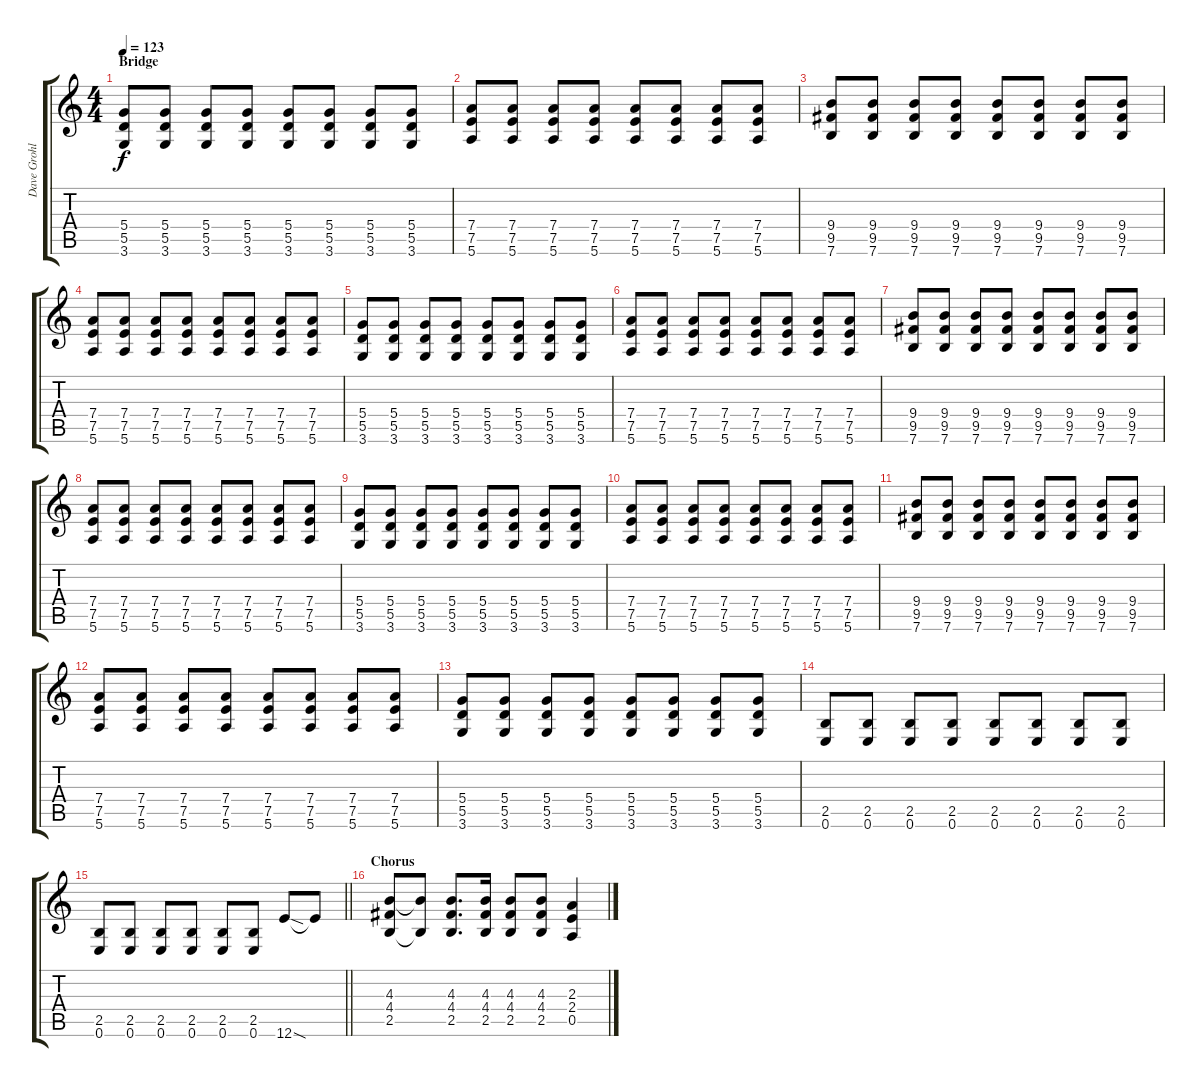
\track ("Dave Grohl (Rhytm guitar)" "Dave Grohl") {instrument distortionguitar}
\staff {score tabs}
\tuning (E4 B3 G3 D3 A2 E2) {hide}
\ts (4 4)
\section ("" "Bridge")
\tempo 123
\clef g2
\ks c
(5.4 5.5 3.6).8{dy f volume 16 balance 8} (5.4 5.5 3.6).8 (5.4 5.5 3.6).8 (5.4 5.5 3.6).8 (5.4 5.5 3.6).8 (5.4 5.5 3.6).8 (5.4 5.5 3.6).8 (5.4 5.5 3.6).8 |
(7.4 7.5 5.6).8 (7.4 7.5 5.6).8 (7.4 7.5 5.6).8 (7.4 7.5 5.6).8 (7.4 7.5 5.6).8 (7.4 7.5 5.6).8 (7.4 7.5 5.6).8 (7.4 7.5 5.6).8 |
(9.4 9.5 7.6).8 (9.4 9.5 7.6).8 (9.4 9.5 7.6).8 (9.4 9.5 7.6).8 (9.4 9.5 7.6).8 (9.4 9.5 7.6).8 (9.4 9.5 7.6).8 (9.4 9.5 7.6).8 |
(7.4 7.5 5.6).8 (7.4 7.5 5.6).8 (7.4 7.5 5.6).8 (7.4 7.5 5.6).8 (7.4 7.5 5.6).8 (7.4 7.5 5.6).8 (7.4 7.5 5.6).8 (7.4 7.5 5.6).8 |
(5.4 5.5 3.6).8 (5.4 5.5 3.6).8 (5.4 5.5 3.6).8 (5.4 5.5 3.6).8 (5.4 5.5 3.6).8 (5.4 5.5 3.6).8 (5.4 5.5 3.6).8 (5.4 5.5 3.6).8 |
(7.4 7.5 5.6).8 (7.4 7.5 5.6).8 (7.4 7.5 5.6).8 (7.4 7.5 5.6).8 (7.4 7.5 5.6).8 (7.4 7.5 5.6).8 (7.4 7.5 5.6).8 (7.4 7.5 5.6).8 |
(9.4 9.5 7.6).8 (9.4 9.5 7.6).8 (9.4 9.5 7.6).8 (9.4 9.5 7.6).8 (9.4 9.5 7.6).8 (9.4 9.5 7.6).8 (9.4 9.5 7.6).8 (9.4 9.5 7.6).8 |
(7.4 7.5 5.6).8 (7.4 7.5 5.6).8 (7.4 7.5 5.6).8 (7.4 7.5 5.6).8 (7.4 7.5 5.6).8 (7.4 7.5 5.6).8 (7.4 7.5 5.6).8 (7.4 7.5 5.6).8 |
(5.4 5.5 3.6).8 (5.4 5.5 3.6).8 (5.4 5.5 3.6).8 (5.4 5.5 3.6).8 (5.4 5.5 3.6).8 (5.4 5.5 3.6).8 (5.4 5.5 3.6).8 (5.4 5.5 3.6).8 |
(7.4 7.5 5.6).8 (7.4 7.5 5.6).8 (7.4 7.5 5.6).8 (7.4 7.5 5.6).8 (7.4 7.5 5.6).8 (7.4 7.5 5.6).8 (7.4 7.5 5.6).8 (7.4 7.5 5.6).8 |
(9.4 9.5 7.6).8 (9.4 9.5 7.6).8 (9.4 9.5 7.6).8 (9.4 9.5 7.6).8 (9.4 9.5 7.6).8 (9.4 9.5 7.6).8 (9.4 9.5 7.6).8 (9.4 9.5 7.6).8 |
(7.4 7.5 5.6).8 (7.4 7.5 5.6).8 (7.4 7.5 5.6).8 (7.4 7.5 5.6).8 (7.4 7.5 5.6).8 (7.4 7.5 5.6).8 (7.4 7.5 5.6).8 (7.4 7.5 5.6).8 |
(5.4 5.5 3.6).8 (5.4 5.5 3.6).8 (5.4 5.5 3.6).8 (5.4 5.5 3.6).8 (5.4 5.5 3.6).8 (5.4 5.5 3.6).8 (5.4 5.5 3.6).8 (5.4 5.5 3.6).8 |
(2.5 0.6).8 (2.5 0.6).8 (2.5 0.6).8 (2.5 0.6).8 (2.5 0.6).8 (2.5 0.6).8 (2.5 0.6).8 (2.5 0.6).8 |
\barLineRight lightlight
(2.5 0.6).8 (2.5 0.6).8 (2.5 0.6).8 (2.5 0.6).8 (2.5 0.6).8 (2.5 0.6).8 12.6{sod}.8 12.6{t}.8 |
\section ("" "Chorus")
(4.3 4.4 2.5).8{volume 13 balance 0} (4.3{t} 2.5{t}).8 (4.3 4.4 2.5).8{d} (4.3 4.4 2.5).16 (4.3 4.4 2.5).8 (4.3 4.4 2.5).8 (2.3 2.4 0.5).4
